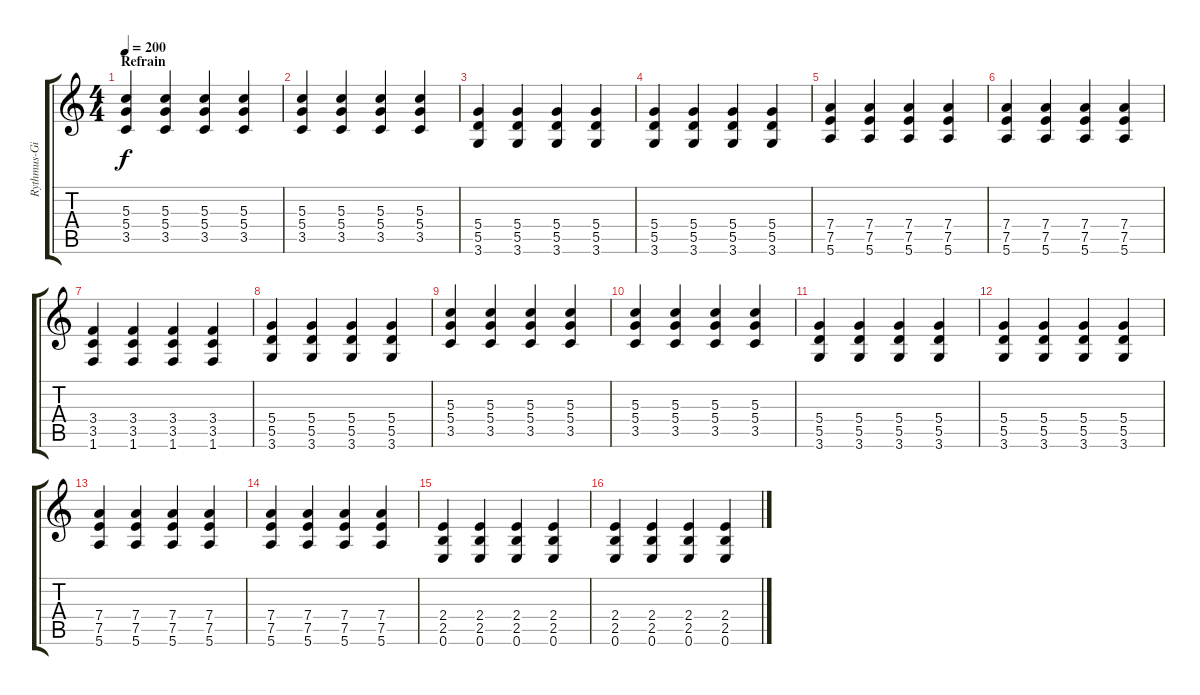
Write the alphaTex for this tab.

\track ("Rythmus-Gitarre" "Rythmus-Gi") {instrument overdrivenguitar}
\staff {score tabs}
\tuning (E4 B3 G3 D3 A2 E2) {hide}
\ts (4 4)
\section ("" "Refrain")
\tempo 200
\clef g2
\ks c
(5.3 5.4 3.5).4{dy f} (5.3 5.4 3.5).4 (5.3 5.4 3.5).4 (5.3 5.4 3.5).4 |
(5.3 5.4 3.5).4 (5.3 5.4 3.5).4 (5.3 5.4 3.5).4 (5.3 5.4 3.5).4 |
(5.4 5.5 3.6).4 (5.4 5.5 3.6).4 (5.4 5.5 3.6).4 (5.4 5.5 3.6).4 |
(5.4 5.5 3.6).4 (5.4 5.5 3.6).4 (5.4 5.5 3.6).4 (5.4 5.5 3.6).4 |
(7.4 7.5 5.6).4 (7.4 7.5 5.6).4 (7.4 7.5 5.6).4 (7.4 7.5 5.6).4 |
(7.4 7.5 5.6).4 (7.4 7.5 5.6).4 (7.4 7.5 5.6).4 (7.4 7.5 5.6).4 |
(3.4 3.5 1.6).4 (3.4 3.5 1.6).4 (3.4 3.5 1.6).4 (3.4 3.5 1.6).4 |
(5.4 5.5 3.6).4 (5.4 5.5 3.6).4 (5.4 5.5 3.6).4 (5.4 5.5 3.6).4 |
(5.3 5.4 3.5).4 (5.3 5.4 3.5).4 (5.3 5.4 3.5).4 (5.3 5.4 3.5).4 |
(5.3 5.4 3.5).4 (5.3 5.4 3.5).4 (5.3 5.4 3.5).4 (5.3 5.4 3.5).4 |
(5.4 5.5 3.6).4 (5.4 5.5 3.6).4 (5.4 5.5 3.6).4 (5.4 5.5 3.6).4 |
(5.4 5.5 3.6).4 (5.4 5.5 3.6).4 (5.4 5.5 3.6).4 (5.4 5.5 3.6).4 |
(7.4 7.5 5.6).4 (7.4 7.5 5.6).4 (7.4 7.5 5.6).4 (7.4 7.5 5.6).4 |
(7.4 7.5 5.6).4 (7.4 7.5 5.6).4 (7.4 7.5 5.6).4 (7.4 7.5 5.6).4 |
(2.4 2.5 0.6).4 (2.4 2.5 0.6).4 (2.4 2.5 0.6).4 (2.4 2.5 0.6).4 |
(2.4 2.5 0.6).4 (2.4 2.5 0.6).4 (2.4 2.5 0.6).4 (2.4 2.5 0.6).4
